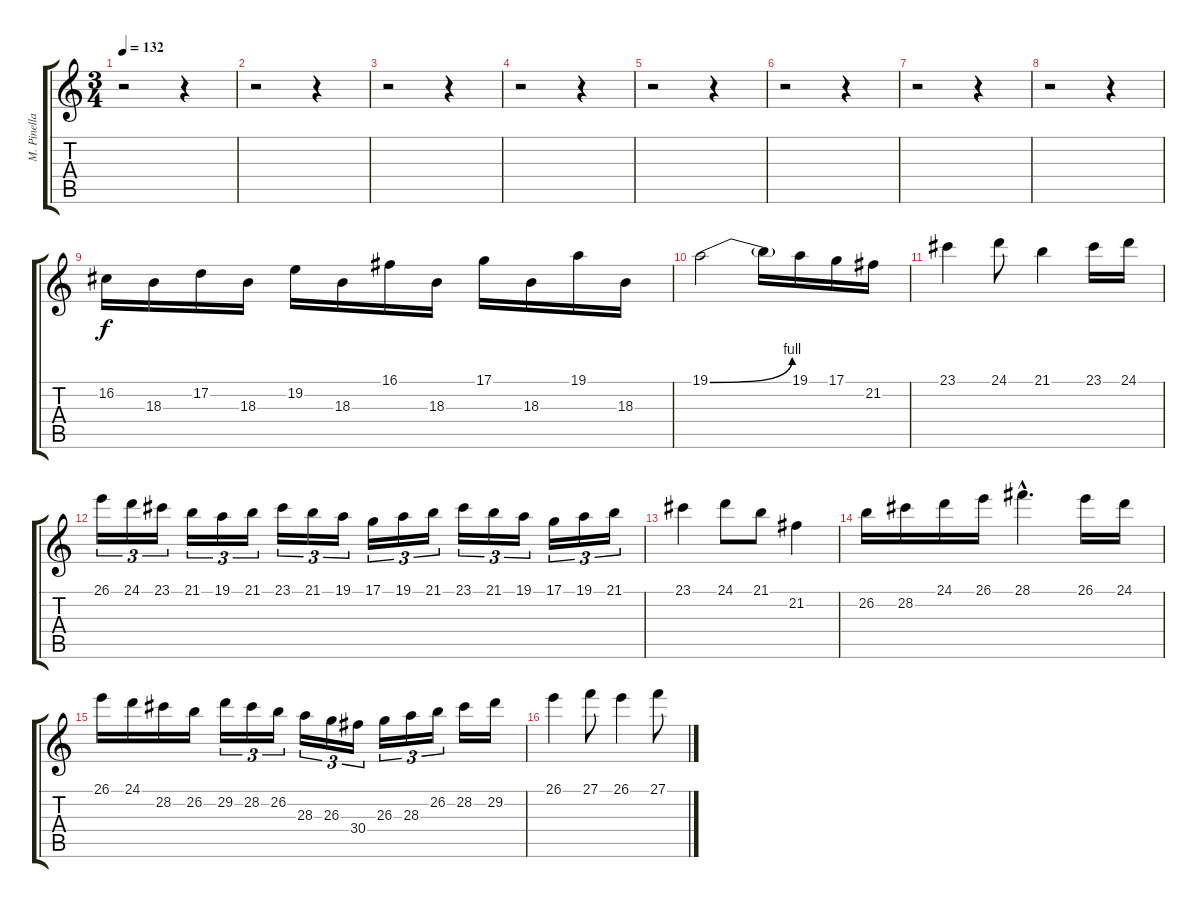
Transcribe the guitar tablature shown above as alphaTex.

\track ("M. Pinella [Solo]" "M. Pinella") {instrument lead2sawtooth}
\staff {score tabs}
\tuning (D4 A3 F3 C3 G2 D2) {hide}
\ts (3 4)
\tempo 132
\clef g2
\ks c
r.2{dy f} r.4 |
r.2 r.4 |
r.2 r.4 |
r.2 r.4 |
r.2 r.4 |
r.2 r.4 |
r.2 r.4 |
r.2 r.4 |
16.2.16{volume 16} 18.3.16 17.2.16 18.3.16 19.2.16 18.3.16 16.1.16 18.3.16 17.1.16 18.3.16 19.1.16 18.3.16 |
19.1{be (bend 0 0 60 4)}.2 19.1{t}.16 19.1.16 17.1.16 21.2.16 |
23.1.4 24.1.8 21.1.4 23.1.16 24.1.16 |
26.1.16{tu (3 2)} 24.1.16{tu (3 2)} 23.1.16{tu (3 2)} 21.1.16{tu (3 2)} 19.1.16{tu (3 2)} 21.1.16{tu (3 2)} 23.1.16{tu (3 2)} 21.1.16{tu (3 2)} 19.1.16{tu (3 2)} 17.1.16{tu (3 2)} 19.1.16{tu (3 2)} 21.1.16{tu (3 2)} 23.1.16{tu (3 2)} 21.1.16{tu (3 2)} 19.1.16{tu (3 2)} 17.1.16{tu (3 2)} 19.1.16{tu (3 2)} 21.1.16{tu (3 2)} |
23.1.4 24.1.8 21.1.8 21.2.4 |
26.2.16 28.2.16 24.1.16 26.1.16 28.1{hac}.4{d} 26.1.16 24.1.16 |
26.1.16 24.1.16 28.2.16 26.2.16 29.2.16{tu (3 2)} 28.2.16{tu (3 2)} 26.2.16{tu (3 2)} 28.3.16{tu (3 2)} 26.3.16{tu (3 2)} 30.4.16{tu (3 2)} 26.3.16{tu (3 2)} 28.3.16{tu (3 2)} 26.2.16{tu (3 2)} 28.2.16 29.2.16 |
26.1.4 27.1.8 26.1.4 27.1.8
